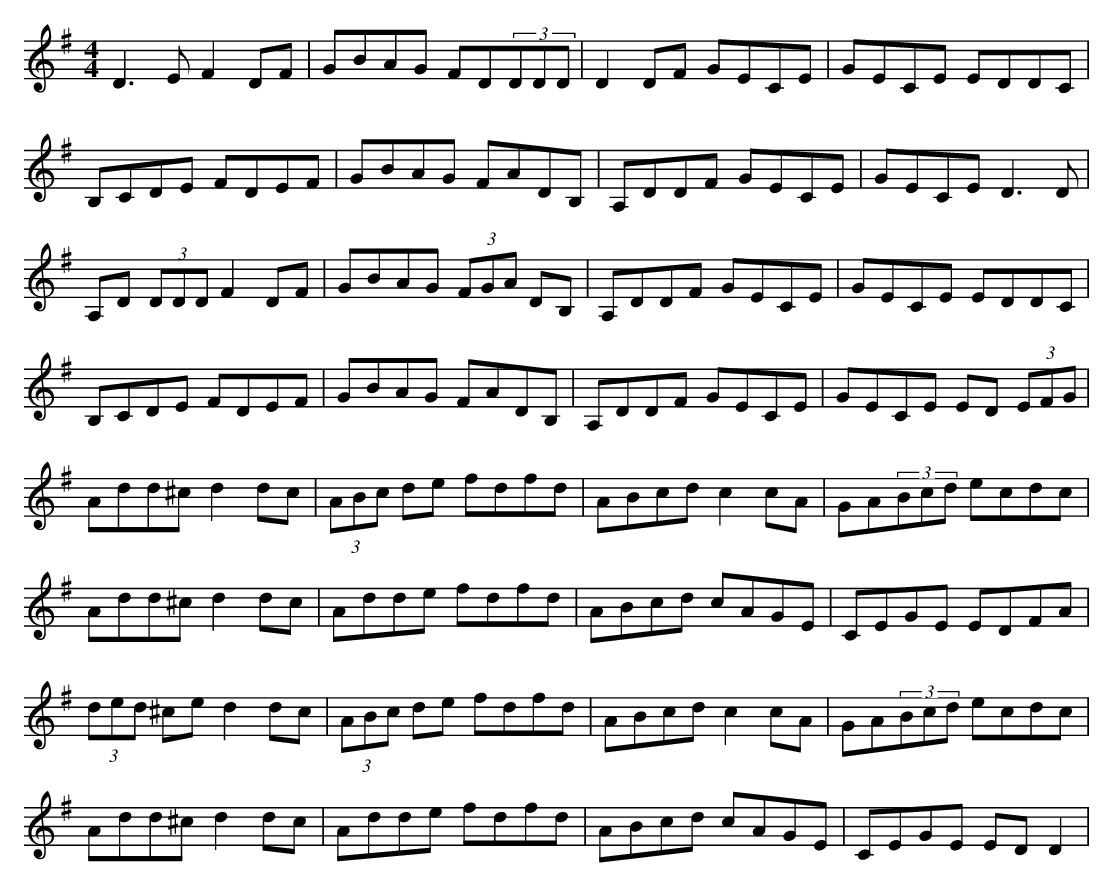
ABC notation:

X:1
M:4/4
K:Dmix
D3E F2DF|GBAG FD(3DDD|D2DF GECE|GECE EDDC|
B,CDE FDEF|GBAG FADB,|A,DDF GECE|GECE D3D|
A,D (3DDD F2DF|GBAG (3FGA DB,|A,DDF GECE|GECE EDDC|
B,CDE FDEF|GBAG FADB,|A,DDF GECE|GECE ED (3EFG|
Add^c d2dc|(3ABc de fdfd|ABcd c2cA|GA(3Bcd ecdc|
Add^c d2dc|Adde fdfd|ABcd cAGE|CEGE EDFA|
(3ded ^ce d2dc|(3ABc de fdfd|ABcd c2cA|GA(3Bcd ecdc|
Add^c d2dc|Adde fdfd|ABcd cAGE|CEGE EDD2|
